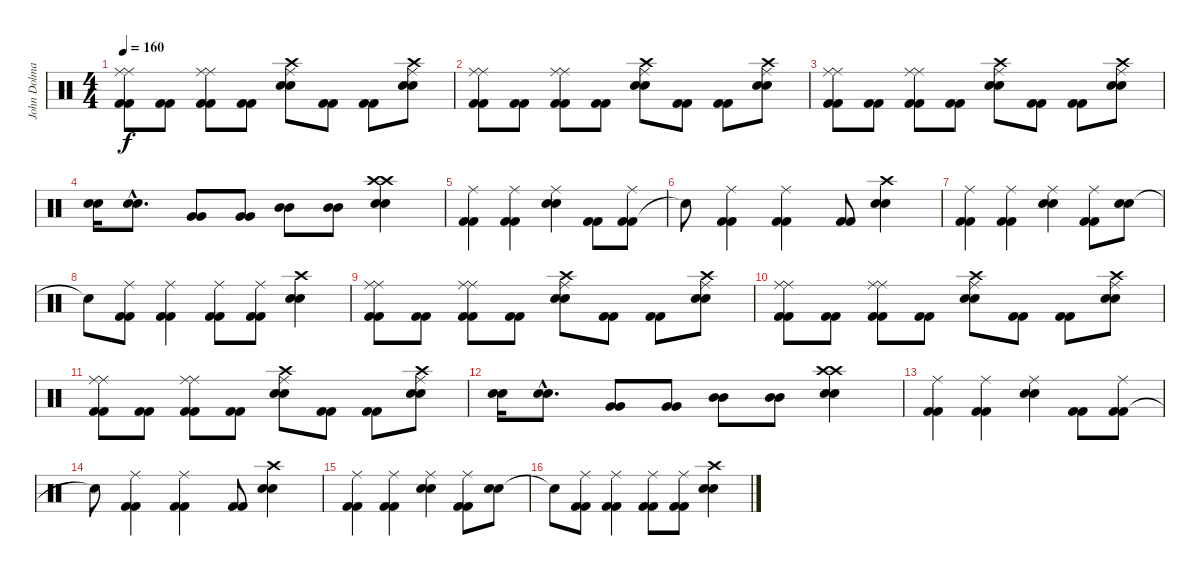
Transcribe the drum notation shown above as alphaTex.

\track ("John Dolmayan (Drums)" "John Dolma") {instrument percussion}
\staff {score}
\articulation defaults
\ts (4 4)
\tempo 160
\clef neutral
\ks c
("Kick (hit) 2" "Kick (hit) 2" "Ride (middle)" "Ride (middle)").8{dy f} ("Kick (hit) 2" "Kick (hit) 2").8 ("Kick (hit) 2" "Kick (hit) 2" "Ride (middle)" "Ride (middle)").8 ("Kick (hit) 2" "Kick (hit) 2").8 ("Snare (hit) 2" "Snare (hit) 2" "Crash high (hit)" "Ride (middle)").8 ("Kick (hit) 2" "Kick (hit) 2").8 ("Kick (hit) 2" "Kick (hit) 2").8 ("Snare (hit) 2" "Snare (hit) 2" "Crash high (hit)" "Ride (middle)").8 |
("Kick (hit) 2" "Kick (hit) 2" "Ride (middle)" "Ride (middle)").8 ("Kick (hit) 2" "Kick (hit) 2").8 ("Kick (hit) 2" "Kick (hit) 2" "Ride (middle)" "Ride (middle)").8 ("Kick (hit) 2" "Kick (hit) 2").8 ("Snare (hit) 2" "Snare (hit) 2" "Crash high (hit)" "Ride (middle)").8 ("Kick (hit) 2" "Kick (hit) 2").8 ("Kick (hit) 2" "Kick (hit) 2").8 ("Snare (hit) 2" "Snare (hit) 2" "Crash high (hit)" "Ride (middle)").8 |
("Kick (hit) 2" "Kick (hit) 2" "Ride (middle)" "Ride (middle)").8 ("Kick (hit) 2" "Kick (hit) 2").8 ("Kick (hit) 2" "Kick (hit) 2" "Ride (middle)" "Ride (middle)").8 ("Kick (hit) 2" "Kick (hit) 2").8 ("Snare (hit) 2" "Snare (hit) 2" "Crash high (hit)" "Ride (middle)").8 ("Kick (hit) 2" "Kick (hit) 2").8 ("Kick (hit) 2" "Kick (hit) 2").8 ("Snare (hit) 2" "Snare (hit) 2" "Crash high (hit)" "Ride (middle)").8 |
("Snare (hit) 2" "Snare (hit) 2").16 ("Snare (hit) 2"{hac} "Snare (hit) 2"{hac}).8{d} ("Very Low Tom (hit)" "Very Low Tom (hit)").8 ("Very Low Tom (hit)" "Very Low Tom (hit)").8 ("Mid Tom (hit)" "Mid Tom (hit)").8 ("Mid Tom (hit)" "Mid Tom (hit)").8 ("Snare (hit) 2" "Snare (hit) 2" "Crash high (hit)" "Crash high (hit)").4 |
("Kick (hit) 2" "Kick (hit) 2" "Ride (middle)").4 ("Kick (hit) 2" "Kick (hit) 2" "Ride (middle)").4 ("Snare (hit) 2" "Snare (hit) 2" "Ride (middle)").4 ("Kick (hit) 2" "Kick (hit) 2").8 ("Kick (hit) 2" "Kick (hit) 2" "Ride (middle)").8 |
"Snare (hit)"{t}.8 ("Kick (hit) 2" "Kick (hit) 2" "Ride (middle)").4 ("Kick (hit) 2" "Kick (hit) 2" "Ride (middle)").4 ("Kick (hit) 2" "Kick (hit) 2").8 ("Snare (hit) 2" "Snare (hit) 2" "Crash high (hit)").4 |
("Kick (hit) 2" "Kick (hit) 2" "Ride (middle)").4 ("Kick (hit) 2" "Kick (hit) 2" "Ride (middle)").4 ("Snare (hit) 2" "Snare (hit) 2" "Ride (middle)").4 ("Kick (hit) 2" "Kick (hit) 2" "Ride (middle)").8 ("Snare (hit) 2" "Snare (hit) 2").8 |
"Snare (hit)"{t}.8 ("Kick (hit) 2" "Kick (hit) 2" "Ride (middle)").8 ("Kick (hit) 2" "Kick (hit) 2" "Ride (middle)").4 ("Kick (hit) 2" "Kick (hit) 2" "Ride (middle)").8 ("Kick (hit) 2" "Kick (hit) 2" "Ride (middle)").8 ("Snare (hit) 2" "Snare (hit) 2" "Crash high (hit)").4 |
("Kick (hit) 2" "Kick (hit) 2" "Ride (middle)" "Ride (middle)").8 ("Kick (hit) 2" "Kick (hit) 2").8 ("Kick (hit) 2" "Kick (hit) 2" "Ride (middle)" "Ride (middle)").8 ("Kick (hit) 2" "Kick (hit) 2").8 ("Snare (hit) 2" "Snare (hit) 2" "Crash high (hit)" "Ride (middle)").8 ("Kick (hit) 2" "Kick (hit) 2").8 ("Kick (hit) 2" "Kick (hit) 2").8 ("Snare (hit) 2" "Snare (hit) 2" "Crash high (hit)" "Ride (middle)").8 |
("Kick (hit) 2" "Kick (hit) 2" "Ride (middle)" "Ride (middle)").8 ("Kick (hit) 2" "Kick (hit) 2").8 ("Kick (hit) 2" "Kick (hit) 2" "Ride (middle)" "Ride (middle)").8 ("Kick (hit) 2" "Kick (hit) 2").8 ("Snare (hit) 2" "Snare (hit) 2" "Crash high (hit)" "Ride (middle)").8 ("Kick (hit) 2" "Kick (hit) 2").8 ("Kick (hit) 2" "Kick (hit) 2").8 ("Snare (hit) 2" "Snare (hit) 2" "Crash high (hit)" "Ride (middle)").8 |
("Kick (hit) 2" "Kick (hit) 2" "Ride (middle)" "Ride (middle)").8 ("Kick (hit) 2" "Kick (hit) 2").8 ("Kick (hit) 2" "Kick (hit) 2" "Ride (middle)" "Ride (middle)").8 ("Kick (hit) 2" "Kick (hit) 2").8 ("Snare (hit) 2" "Snare (hit) 2" "Crash high (hit)" "Ride (middle)").8 ("Kick (hit) 2" "Kick (hit) 2").8 ("Kick (hit) 2" "Kick (hit) 2").8 ("Snare (hit) 2" "Snare (hit) 2" "Crash high (hit)" "Ride (middle)").8 |
("Snare (hit) 2" "Snare (hit) 2").16 ("Snare (hit) 2"{hac} "Snare (hit) 2"{hac}).8{d} ("Very Low Tom (hit)" "Very Low Tom (hit)").8 ("Very Low Tom (hit)" "Very Low Tom (hit)").8 ("Mid Tom (hit)" "Mid Tom (hit)").8 ("Mid Tom (hit)" "Mid Tom (hit)").8 ("Snare (hit) 2" "Snare (hit) 2" "Crash high (hit)" "Crash high (hit)").4 |
("Kick (hit) 2" "Kick (hit) 2" "Ride (middle)").4 ("Kick (hit) 2" "Kick (hit) 2" "Ride (middle)").4 ("Snare (hit) 2" "Snare (hit) 2" "Ride (middle)").4 ("Kick (hit) 2" "Kick (hit) 2").8 ("Kick (hit) 2" "Kick (hit) 2" "Ride (middle)").8 |
"Snare (hit)"{t}.8 ("Kick (hit) 2" "Kick (hit) 2" "Ride (middle)").4 ("Kick (hit) 2" "Kick (hit) 2" "Ride (middle)").4 ("Kick (hit) 2" "Kick (hit) 2").8 ("Snare (hit) 2" "Snare (hit) 2" "Crash high (hit)").4 |
("Kick (hit) 2" "Kick (hit) 2" "Ride (middle)").4 ("Kick (hit) 2" "Kick (hit) 2" "Ride (middle)").4 ("Snare (hit) 2" "Snare (hit) 2" "Ride (middle)").4 ("Kick (hit) 2" "Kick (hit) 2" "Ride (middle)").8 ("Snare (hit) 2" "Snare (hit) 2").8 |
"Snare (hit)"{t}.8 ("Kick (hit) 2" "Kick (hit) 2" "Ride (middle)").8 ("Kick (hit) 2" "Kick (hit) 2" "Ride (middle)").4 ("Kick (hit) 2" "Kick (hit) 2" "Ride (middle)").8 ("Kick (hit) 2" "Kick (hit) 2" "Ride (middle)").8 ("Snare (hit) 2" "Snare (hit) 2" "Crash high (hit)").4
